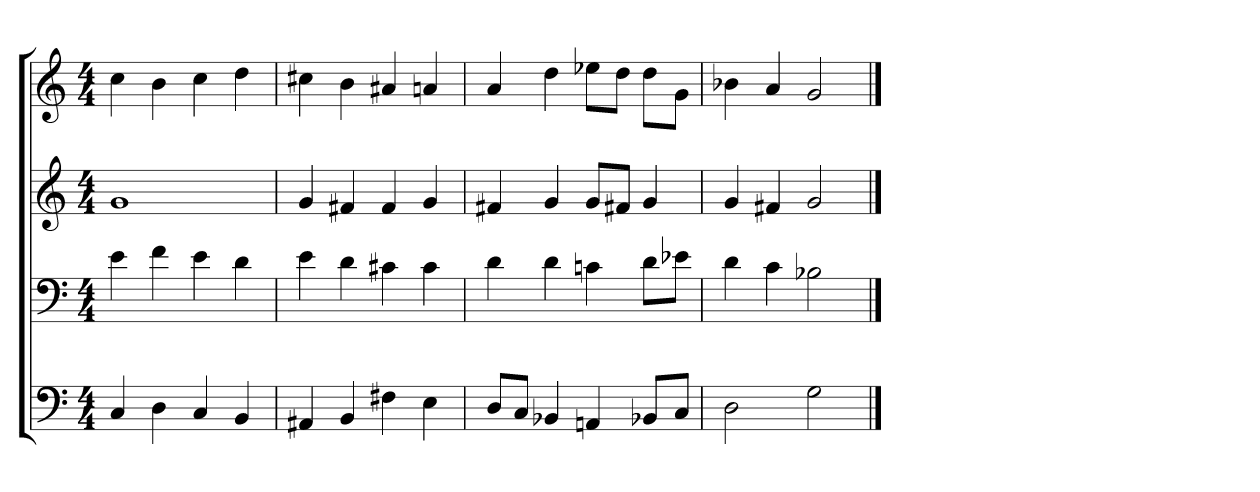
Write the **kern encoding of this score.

**kern	**kern	**kern	**kern
*part4	*part3	*part2	*part1
*staff4	*staff3	*staff2	*staff1
*clefF4	*clefF4	*clefG2	*clefG2
*k[]	*k[]	*k[]	*k[]
*C:	*C:	*C:	*C:
*M4/4	*M4/4	*M4/4	*M4/4
=1	=1	=1	=1
4C	4e	1g	4cc
4D	4f	.	4b
4C	4e	.	4cc
4BB	4d	.	4dd
=2	=2	=2	=2
4AA#X	4e	4g	4cc#X
4BB	4d	4f#X	4b
4F#X	4c#X	4f#	4a#X
4E	4c#	4g	4an
=3	=3	=3	=3
8D/L	4d	4f#X	4a
8C/J	.	.	.
4BB-X	4d	4g	4dd
4AAn	4cn	8g/L	8ee-X\L
.	.	8f#X/J	8dd\J
8BB-X/L	8d\L	4g	8dd\L
8C/J	8e-X\J	.	8g\J
=4	=4	=4	=4
2D	4d	4g	4b-X
.	4c	4f#X	4a
2G	2B-X	2g	2g
==	==	==	==
*-	*-	*-	*-
